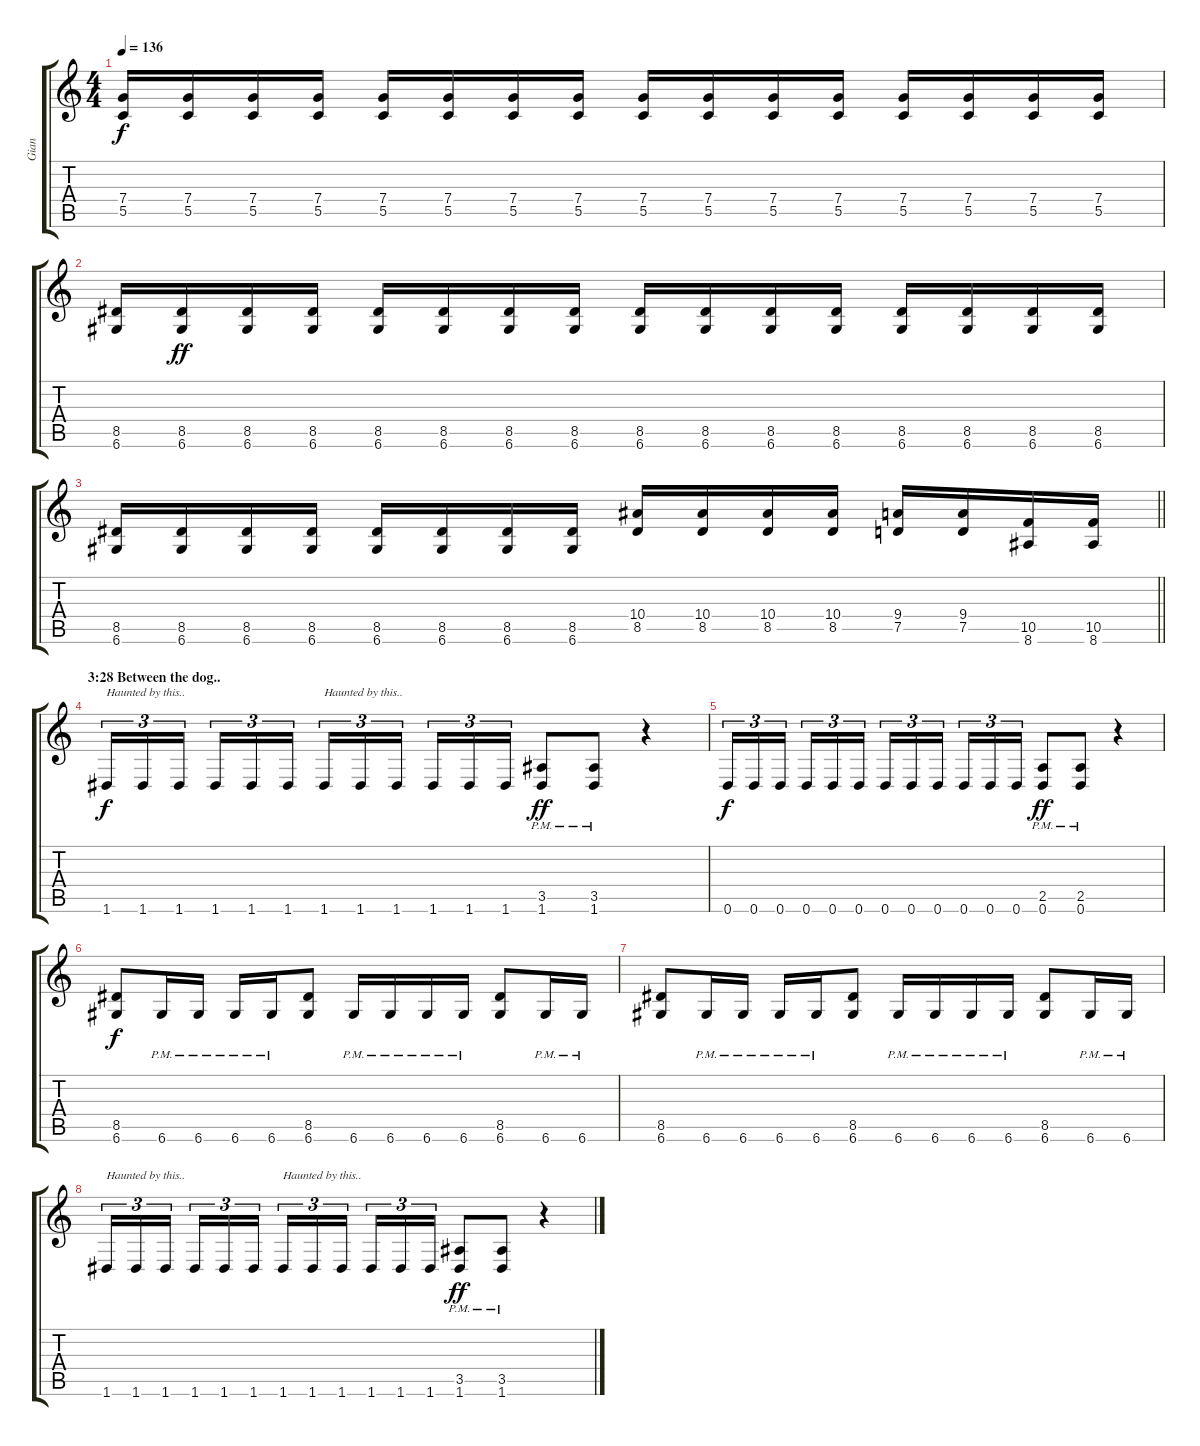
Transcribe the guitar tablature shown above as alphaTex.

\track ("Gian" "Gian") {instrument distortionguitar}
\staff {score tabs}
\tuning (D4 A3 F3 C3 G2 D2) {hide}
\ts (4 4)
\tempo 136
\clef g2
\ks c
(7.4 5.5).16{dy f} (7.4 5.5).16 (7.4 5.5).16 (7.4 5.5).16 (7.4 5.5).16 (7.4 5.5).16 (7.4 5.5).16 (7.4 5.5).16 (7.4 5.5).16 (7.4 5.5).16 (7.4 5.5).16 (7.4 5.5).16 (7.4 5.5).16 (7.4 5.5).16 (7.4 5.5).16 (7.4 5.5).16 |
(8.5 6.6).16 (8.5 6.6).16{dy ff} (8.5 6.6).16 (8.5 6.6).16 (8.5 6.6).16 (8.5 6.6).16 (8.5 6.6).16 (8.5 6.6).16 (8.5 6.6).16 (8.5 6.6).16 (8.5 6.6).16 (8.5 6.6).16 (8.5 6.6).16 (8.5 6.6).16 (8.5 6.6).16 (8.5 6.6).16 |
\barLineRight lightlight
(8.5 6.6).16 (8.5 6.6).16 (8.5 6.6).16 (8.5 6.6).16 (8.5 6.6).16 (8.5 6.6).16 (8.5 6.6).16 (8.5 6.6).16 (10.4 8.5).16 (10.4 8.5).16 (10.4 8.5).16 (10.4 8.5).16 (9.4 7.5).16 (9.4 7.5).16 (10.5 8.6).16 (10.5 8.6).16 |
\section ("" "3:28 Between the dog..")
1.6.16{tu (3 2) txt "Haunted by this.." dy f} 1.6.16{tu (3 2)} 1.6.16{tu (3 2) beam splitsecondary} 1.6.16{tu (3 2)} 1.6.16{tu (3 2)} 1.6.16{tu (3 2)} 1.6.16{tu (3 2) txt "Haunted by this.."} 1.6.16{tu (3 2)} 1.6.16{tu (3 2) beam splitsecondary} 1.6.16{tu (3 2)} 1.6.16{tu (3 2)} 1.6.16{tu (3 2)} (3.5{pm} 1.6{pm}).8{dy ff} (3.5{pm} 1.6{pm}).8 r.4 |
0.6.16{tu (3 2) dy f} 0.6.16{tu (3 2)} 0.6.16{tu (3 2) beam splitsecondary} 0.6.16{tu (3 2)} 0.6.16{tu (3 2)} 0.6.16{tu (3 2)} 0.6.16{tu (3 2)} 0.6.16{tu (3 2)} 0.6.16{tu (3 2) beam splitsecondary} 0.6.16{tu (3 2)} 0.6.16{tu (3 2)} 0.6.16{tu (3 2)} (2.5{pm} 0.6{pm}).8{dy ff} (2.5{pm} 0.6{pm}).8 r.4 |
(8.5 6.6).8{dy f} 6.6{pm}.16 6.6{pm}.16 6.6{pm}.16 6.6{pm}.16 (8.5 6.6).8 6.6{pm}.16 6.6{pm}.16 6.6{pm}.16 6.6{pm}.16 (8.5 6.6).8 6.6{pm}.16 6.6{pm}.16 |
(8.5 6.6).8 6.6{pm}.16 6.6{pm}.16 6.6{pm}.16 6.6{pm}.16 (8.5 6.6).8 6.6{pm}.16 6.6{pm}.16 6.6{pm}.16 6.6{pm}.16 (8.5 6.6).8 6.6{pm}.16 6.6{pm}.16 |
1.6.16{tu (3 2) txt "Haunted by this.."} 1.6.16{tu (3 2)} 1.6.16{tu (3 2) beam splitsecondary} 1.6.16{tu (3 2)} 1.6.16{tu (3 2)} 1.6.16{tu (3 2)} 1.6.16{tu (3 2) txt "Haunted by this.."} 1.6.16{tu (3 2)} 1.6.16{tu (3 2) beam splitsecondary} 1.6.16{tu (3 2)} 1.6.16{tu (3 2)} 1.6.16{tu (3 2)} (3.5{pm} 1.6{pm}).8{dy ff} (3.5{pm} 1.6{pm}).8 r.4
